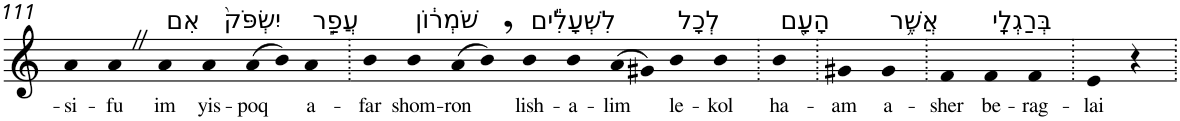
**kern	**text
*part1	*part1
*staff1	*staff1
*I"Piano	*
*I'Pno	*
!!LO:PB:g=z
*clefG2	*
*k[]	*
=111	=111
!	!LO:LY:b
4a	-si-
!	!LO:LY:b
4aZ	-fu
!LO:TX:a:t=אִם	!
!	!LO:LY:b
4a	im
!LO:TX:a:t=יִשְׂפֹּק֙	!
!	!LO:LY:b
4a	yis-
!	!LO:LY:b
(>8a	-poq
8b)	.
!LO:TX:a:t=עֲפַ֣ר	!
!	!LO:LY:b
4a	a-
=112.	=112.
!	!LO:LY:b
4b	-far
!LO:TX:a:t=שֹׁמְר֔וֹן	!
!	!LO:LY:b
4b	shom-
!	!LO:LY:b
(>8a	-ron
8b,)	.
!LO:TX:a:t=לִשְׁעָלִ֕ים	!
!	!LO:LY:b
4b	lish-
!	!LO:LY:b
4b	-a-
!	!LO:LY:b
(>8a	-lim
8g#X)	.
!LO:TX:a:t=לְכָל	!
!	!LO:LY:b
4b	le-
!	!LO:LY:b
4b	-kol
=113.	=113.
!LO:TX:a:t=הָעָ֖ם	!
!	!LO:LY:b
4b	ha-
=114.	=114.
!	!LO:LY:b
4g#X	-am
!LO:TX:a:t=אֲשֶׁ֥ר	!
!	!LO:LY:b
4g#	a-
=115.	=115.
!	!LO:LY:b
4f	-sher
!LO:TX:a:t=בְּרַגְלָֽי	!
!	!LO:LY:b
4f	be-
!	!LO:LY:b
4f	-rag-
=116.	=116.
!	!LO:LY:b
4e	-lai
4r	.
=.	=.
*-	*-
